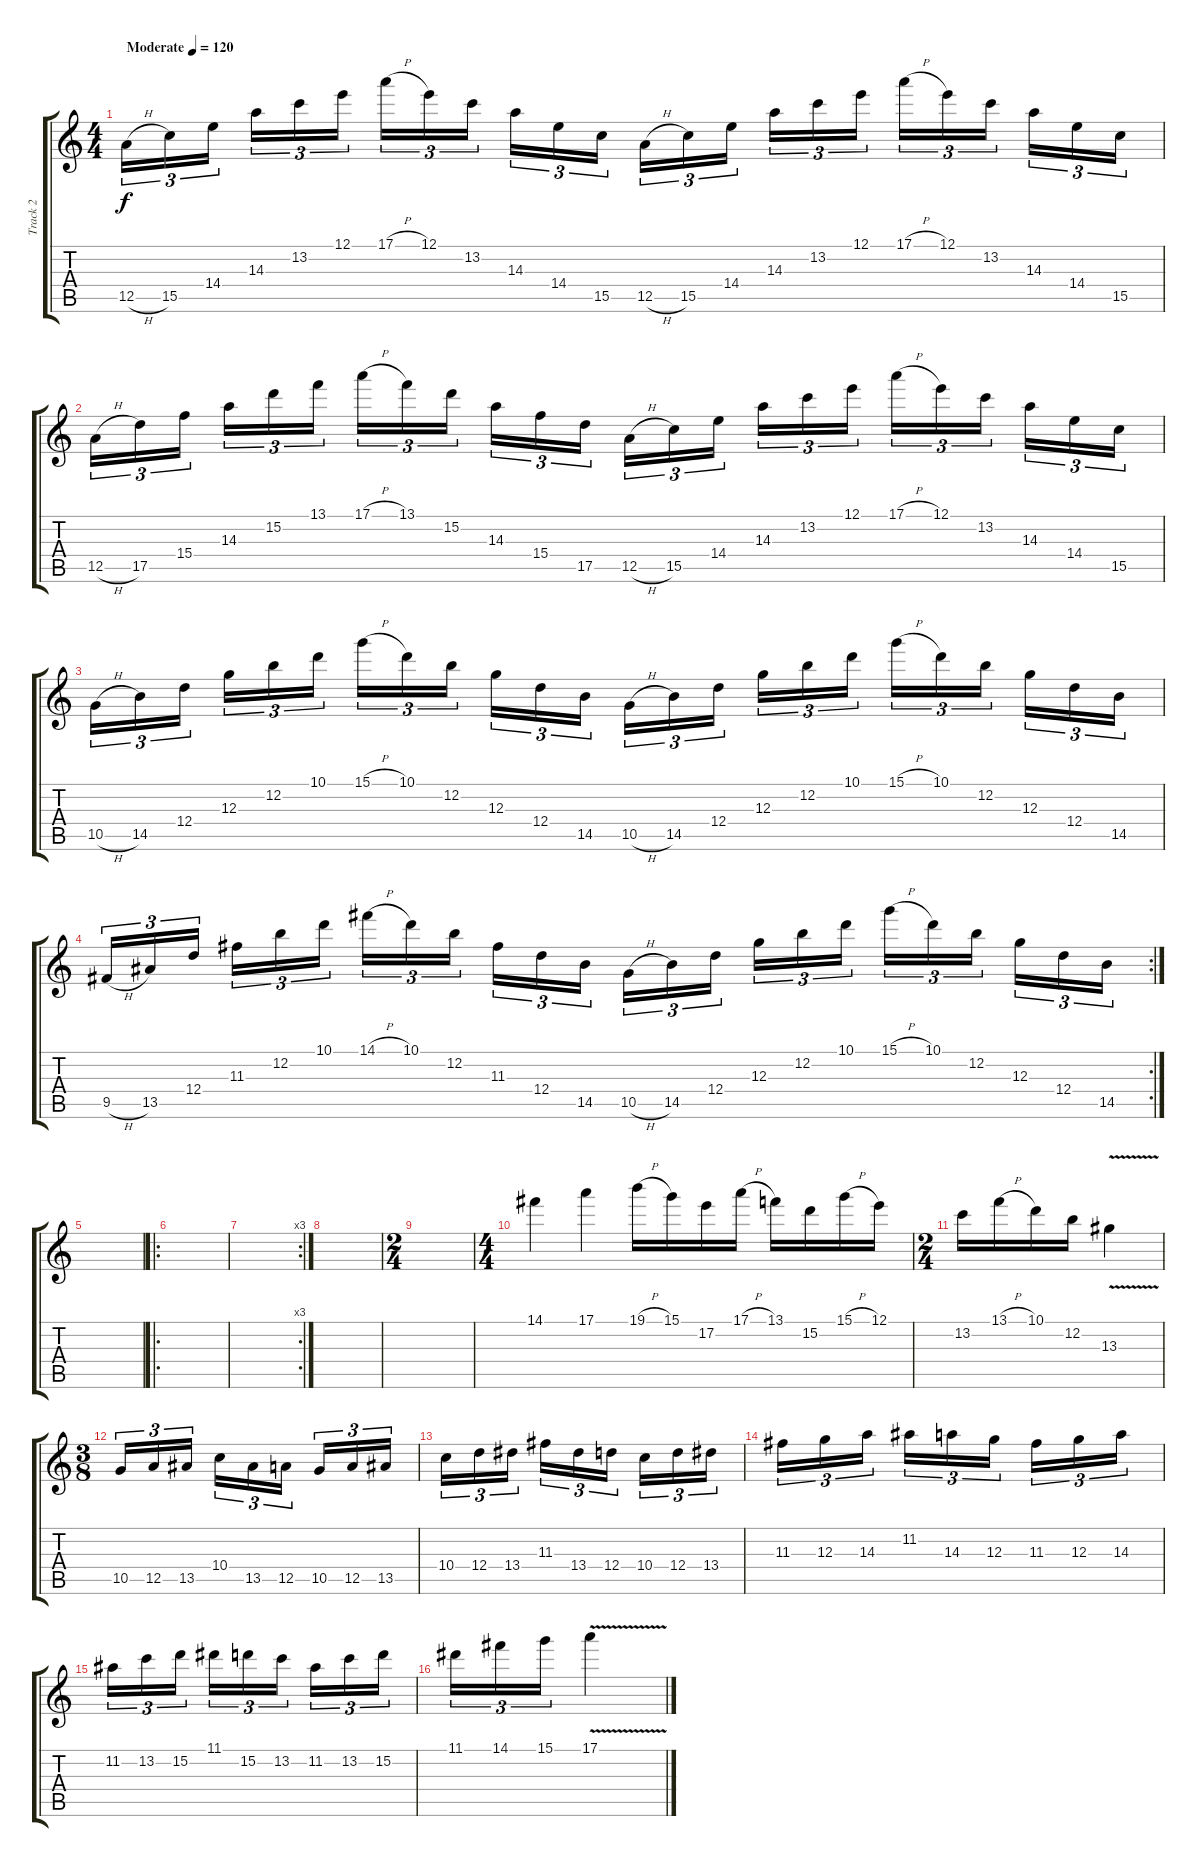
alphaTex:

\track ("Track 2" "Track 2") {instrument distortionguitar}
\staff {score tabs}
\tuning (E4 B3 G3 D3 A2 E2) {hide}
\ts (4 4)
\tempo (120 "Moderate")
\clef g2
\ks c
12.5{h}.16{tu (3 2) dy f instrument distortionguitar} 15.5.16{tu (3 2)} 14.4.16{tu (3 2) beam splitsecondary} 14.3.16{tu (3 2)} 13.2.16{tu (3 2)} 12.1.16{tu (3 2)} 17.1{h}.16{tu (3 2)} 12.1.16{tu (3 2)} 13.2.16{tu (3 2) beam splitsecondary} 14.3.16{tu (3 2)} 14.4.16{tu (3 2)} 15.5.16{tu (3 2)} 12.5{h}.16{tu (3 2)} 15.5.16{tu (3 2)} 14.4.16{tu (3 2) beam splitsecondary} 14.3.16{tu (3 2)} 13.2.16{tu (3 2)} 12.1.16{tu (3 2)} 17.1{h}.16{tu (3 2)} 12.1.16{tu (3 2)} 13.2.16{tu (3 2) beam splitsecondary} 14.3.16{tu (3 2)} 14.4.16{tu (3 2)} 15.5.16{tu (3 2)} |
12.5{h}.16{tu (3 2)} 17.5.16{tu (3 2)} 15.4.16{tu (3 2) beam splitsecondary} 14.3.16{tu (3 2)} 15.2.16{tu (3 2)} 13.1.16{tu (3 2)} 17.1{h}.16{tu (3 2)} 13.1.16{tu (3 2)} 15.2.16{tu (3 2) beam splitsecondary} 14.3.16{tu (3 2)} 15.4.16{tu (3 2)} 17.5.16{tu (3 2)} 12.5{h}.16{tu (3 2)} 15.5.16{tu (3 2)} 14.4.16{tu (3 2) beam splitsecondary} 14.3.16{tu (3 2)} 13.2.16{tu (3 2)} 12.1.16{tu (3 2)} 17.1{h}.16{tu (3 2)} 12.1.16{tu (3 2)} 13.2.16{tu (3 2) beam splitsecondary} 14.3.16{tu (3 2)} 14.4.16{tu (3 2)} 15.5.16{tu (3 2)} |
10.5{h}.16{tu (3 2)} 14.5.16{tu (3 2)} 12.4.16{tu (3 2) beam splitsecondary} 12.3.16{tu (3 2)} 12.2.16{tu (3 2)} 10.1.16{tu (3 2)} 15.1{h}.16{tu (3 2)} 10.1.16{tu (3 2)} 12.2.16{tu (3 2) beam splitsecondary} 12.3.16{tu (3 2)} 12.4.16{tu (3 2)} 14.5.16{tu (3 2)} 10.5{h}.16{tu (3 2)} 14.5.16{tu (3 2)} 12.4.16{tu (3 2) beam splitsecondary} 12.3.16{tu (3 2)} 12.2.16{tu (3 2)} 10.1.16{tu (3 2)} 15.1{h}.16{tu (3 2)} 10.1.16{tu (3 2)} 12.2.16{tu (3 2) beam splitsecondary} 12.3.16{tu (3 2)} 12.4.16{tu (3 2)} 14.5.16{tu (3 2)} |
\rc 2
9.5{h}.16{tu (3 2)} 13.5.16{tu (3 2)} 12.4.16{tu (3 2) beam splitsecondary} 11.3.16{tu (3 2)} 12.2.16{tu (3 2)} 10.1.16{tu (3 2)} 14.1{h}.16{tu (3 2)} 10.1.16{tu (3 2)} 12.2.16{tu (3 2) beam splitsecondary} 11.3.16{tu (3 2)} 12.4.16{tu (3 2)} 14.5.16{tu (3 2)} 10.5{h}.16{tu (3 2)} 14.5.16{tu (3 2)} 12.4.16{tu (3 2) beam splitsecondary} 12.3.16{tu (3 2)} 12.2.16{tu (3 2)} 10.1.16{tu (3 2)} 15.1{h}.16{tu (3 2)} 10.1.16{tu (3 2)} 12.2.16{tu (3 2) beam splitsecondary} 12.3.16{tu (3 2)} 12.4.16{tu (3 2)} 14.5.16{tu (3 2)} |
|
\ro
|
\rc 3
|
|
\ts (2 4)
|
\ts (4 4)
14.1.4 17.1.4 19.1{h}.16 15.1.16 17.2.16 17.1{h}.16 13.1.16 15.2.16 15.1{h}.16 12.1.16 |
\ts (2 4)
13.2.16 13.1{h}.16 10.1.16 12.2.16 13.3{v}.4 |
\ts (3 8)
10.5.16{tu (3 2)} 12.5.16{tu (3 2)} 13.5.16{tu (3 2)} 10.4.16{tu (3 2)} 13.5.16{tu (3 2)} 12.5.16{tu (3 2)} 10.5.16{tu (3 2)} 12.5.16{tu (3 2)} 13.5.16{tu (3 2)} |
10.4.16{tu (3 2)} 12.4.16{tu (3 2)} 13.4.16{tu (3 2)} 11.3.16{tu (3 2)} 13.4.16{tu (3 2)} 12.4.16{tu (3 2)} 10.4.16{tu (3 2)} 12.4.16{tu (3 2)} 13.4.16{tu (3 2)} |
11.3.16{tu (3 2)} 12.3.16{tu (3 2)} 14.3.16{tu (3 2)} 11.2.16{tu (3 2)} 14.3.16{tu (3 2)} 12.3.16{tu (3 2)} 11.3.16{tu (3 2)} 12.3.16{tu (3 2)} 14.3.16{tu (3 2)} |
11.2.16{tu (3 2)} 13.2.16{tu (3 2)} 15.2.16{tu (3 2)} 11.1.16{tu (3 2)} 15.2.16{tu (3 2)} 13.2.16{tu (3 2)} 11.2.16{tu (3 2)} 13.2.16{tu (3 2)} 15.2.16{tu (3 2)} |
11.1.16{tu (3 2)} 14.1.16{tu (3 2)} 15.1.16{tu (3 2)} 17.1{v}.4
